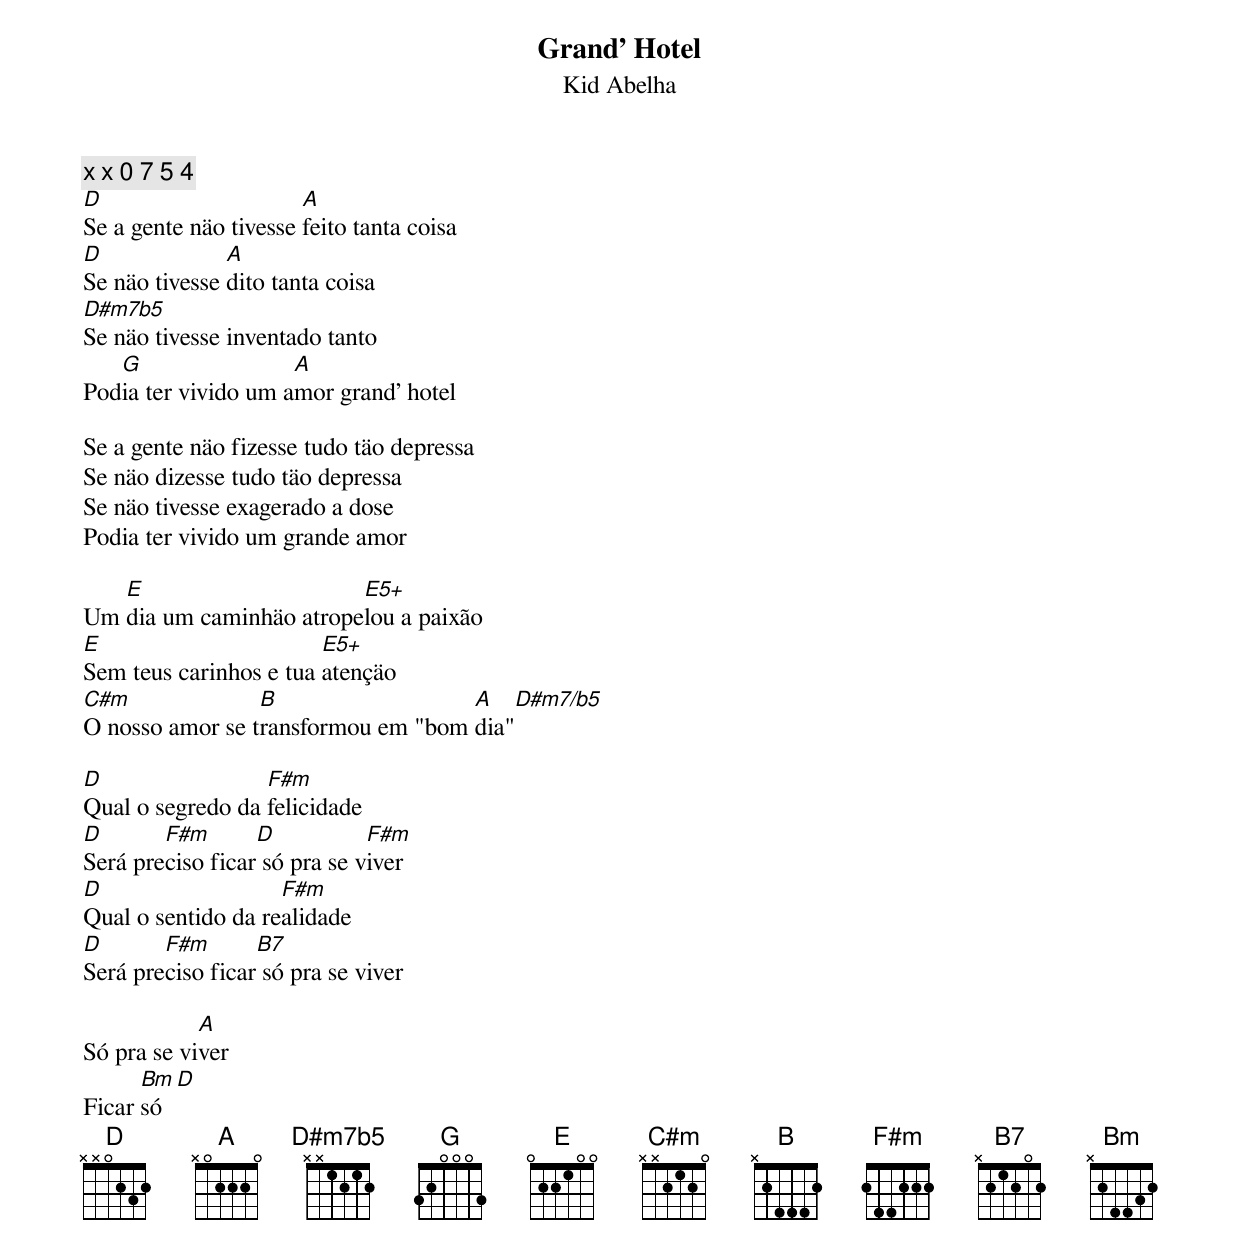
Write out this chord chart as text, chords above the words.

Grand' Hotel
Kid Abelha

x x 0 7 5 4
D                      A
Se a gente näo tivesse feito tanta coisa
D              A
Se näo tivesse dito tanta coisa
D#m7b5
Se näo tivesse inventado tanto
   G                 A
Podia ter vivido um amor grand' hotel

Se a gente näo fizesse tudo täo depressa
Se näo dizesse tudo täo depressa
Se näo tivesse exagerado a dose
Podia ter vivido um grande amor

   E                     E5+
Um dia um caminhäo atropelou a paixão
E                       E5+
Sem teus carinhos e tua atençäo
C#m              B                  A    D#m7/b5
O nosso amor se transformou em "bom dia"

D                 F#m
Qual o segredo da felicidade
D       F#m       D           F#m
Será preciso ficar só pra se viver
D                   F#m
Qual o sentido da realidade
D       F#m       B7
Será preciso ficar só pra se viver

            A
Só pra se viver
      Bm D
Ficar só
